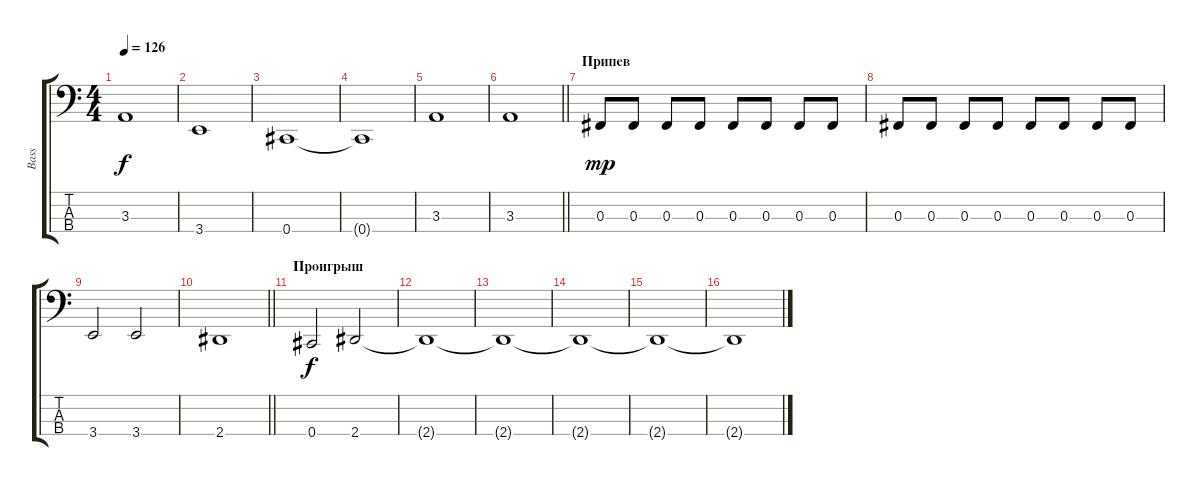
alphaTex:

\track ("Bass" "Bass") {instrument electricbassfinger}
\staff {score tabs}
\tuning (Eb2 B1 Gb1 Db1) {hide}
\ts (4 4)
\tempo 126
\clef f4
\ks c
3.3.1{dy f} |
3.4.1 |
0.4.1 |
0.4{t}.1 |
3.3.1 |
\barLineRight lightlight
3.3.1 |
\section ("" "Припев")
0.3.8{dy mp} 0.3.8 0.3.8 0.3.8 0.3.8 0.3.8 0.3.8 0.3.8 |
0.3.8 0.3.8 0.3.8 0.3.8 0.3.8 0.3.8 0.3.8 0.3.8 |
3.4.2 3.4.2 |
\barLineRight lightlight
2.4.1 |
\section ("" "Проигрыш")
0.4.2{dy f} 2.4.2 |
2.4{t}.1 |
2.4{t}.1 |
2.4{t}.1 |
2.4{t}.1 |
2.4{t}.1
